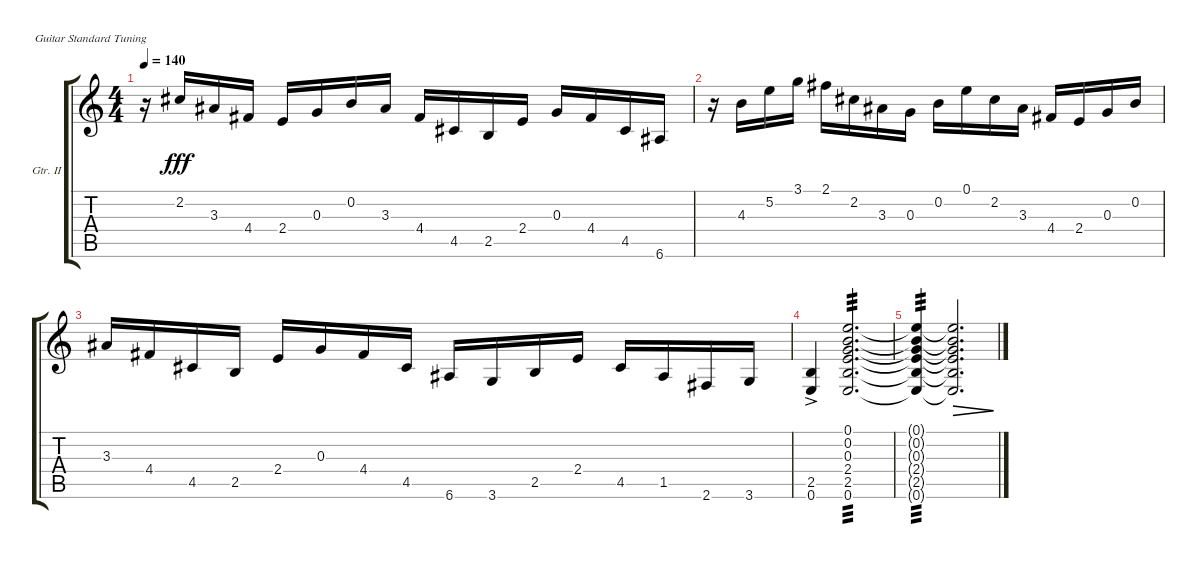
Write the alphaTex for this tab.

\bracketExtendMode groupsimilarinstruments
\firstSystemTrackNameOrientation horizontal
\otherSystemsTrackNameOrientation horizontal
\track ("Gtr. II" "Gtr. II") {instrument acousticguitarnylon}
\staff {score tabs}
\tuning (E4 B3 G3 D3 A2 E2)
\ts (4 4)
\tempo 140
\clef g2
\ks c
r.16{dy ff} 2.2.16{dy fff} 3.3.16 4.4.16 2.4.16 0.3.16 0.2.16 3.3.16 4.4.16 4.5.16 2.5.16 2.4.16 0.3.16 4.4.16 4.5.16 6.6.16 |
r.16 4.3.16 5.2.16 3.1.16 2.1.16 2.2.16 3.3.16 0.3.16 0.2.16 0.1.16 2.2.16 3.3.16 4.4.16 2.4.16 0.3.16 0.2.16 |
3.3.16 4.4.16 4.5.16 2.5.16 2.4.16 0.3.16 4.4.16 4.5.16 6.6.16 3.6.16 2.5.16 2.4.16 4.5.16 1.5.16 2.6.16 3.6.16 |
(2.5{ac} 0.6{ac}).4 (0.1 0.2 0.3 2.4 2.5 0.6).2{d tp 3} |
(0.1{t} 0.2{t} 0.3{t} 2.4{t} 2.5{t} 0.6{t}).4{tp 3} (0.1{t} 0.2{t} 0.3{t} 2.4{t} 2.5{t} 0.6{t}).2{d dec}
